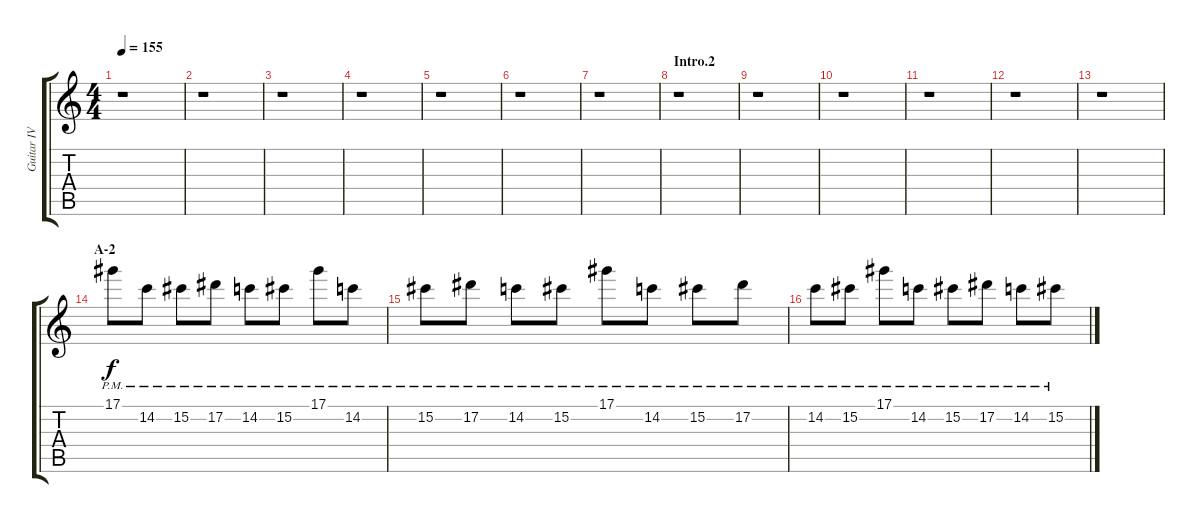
\track ("Guitar IV" "Guitar IV") {instrument overdrivenguitar}
\staff {score tabs}
\tuning (Eb4 Bb3 Gb3 Db3 Ab2 Eb2) {hide}
\ts (4 4)
\tempo 155
\clef g2
\ks c
r.1{dy f} |
r.1 |
r.1 |
r.1 |
r.1 |
r.1 |
r.1 |
\section ("" "Intro.2")
r.1 |
r.1 |
r.1 |
r.1 |
r.1 |
r.1 |
\section ("" "A-2")
17.1{pm}.8 14.2{pm}.8 15.2{pm}.8 17.2{pm}.8 14.2{pm}.8 15.2{pm}.8 17.1{pm}.8 14.2{pm}.8 |
15.2{pm}.8 17.2{pm}.8 14.2{pm}.8 15.2{pm}.8 17.1{pm}.8 14.2{pm}.8 15.2{pm}.8 17.2{pm}.8 |
14.2{pm}.8 15.2{pm}.8 17.1{pm}.8 14.2{pm}.8 15.2{pm}.8 17.2{pm}.8 14.2{pm}.8 15.2{pm}.8
